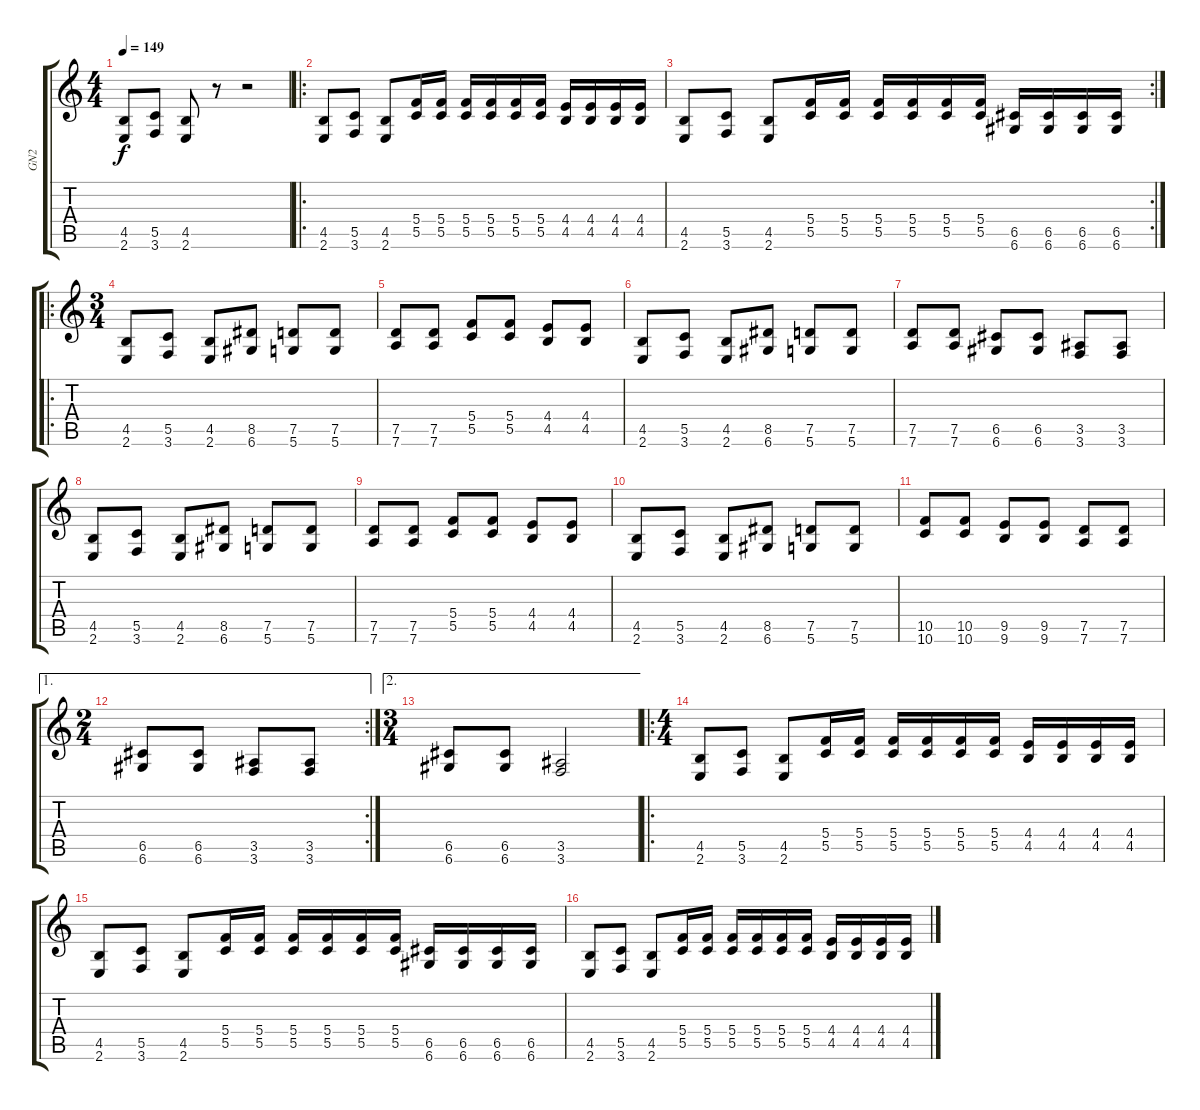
\track ("GN2" "GN2") {instrument overdrivenguitar}
\staff {score tabs}
\tuning (D4 A3 F3 C3 G2 D2) {hide}
\ts (4 4)
\tempo 149
\clef g2
\ks c
(4.5 2.6).8{dy f} (5.5 3.6).8 (4.5 2.6).8 r.8 r.2 |
\ro
(4.5 2.6).8 (5.5 3.6).8 (4.5 2.6).8 (5.4 5.5).16 (5.4 5.5).16 (5.4 5.5).16 (5.4 5.5).16 (5.4 5.5).16 (5.4 5.5).16 (4.4 4.5).16 (4.4 4.5).16 (4.4 4.5).16 (4.4 4.5).16 |
\rc 2
(4.5 2.6).8 (5.5 3.6).8 (4.5 2.6).8 (5.4 5.5).16 (5.4 5.5).16 (5.4 5.5).16 (5.4 5.5).16 (5.4 5.5).16 (5.4 5.5).16 (6.5 6.6).16 (6.5 6.6).16 (6.5 6.6).16 (6.5 6.6).16 |
\ro
\ts (3 4)
(4.5 2.6).8 (5.5 3.6).8 (4.5 2.6).8 (8.5 6.6).8 (7.5 5.6).8 (7.5 5.6).8 |
(7.5 7.6).8 (7.5 7.6).8 (5.4 5.5).8 (5.4 5.5).8 (4.4 4.5).8 (4.4 4.5).8 |
(4.5 2.6).8 (5.5 3.6).8 (4.5 2.6).8 (8.5 6.6).8 (7.5 5.6).8 (7.5 5.6).8 |
(7.5 7.6).8 (7.5 7.6).8 (6.5 6.6).8 (6.5 6.6).8 (3.5 3.6).8 (3.5 3.6).8 |
(4.5 2.6).8 (5.5 3.6).8 (4.5 2.6).8 (8.5 6.6).8 (7.5 5.6).8 (7.5 5.6).8 |
(7.5 7.6).8 (7.5 7.6).8 (5.4 5.5).8 (5.4 5.5).8 (4.4 4.5).8 (4.4 4.5).8 |
(4.5 2.6).8 (5.5 3.6).8 (4.5 2.6).8 (8.5 6.6).8 (7.5 5.6).8 (7.5 5.6).8 |
(10.5 10.6).8 (10.5 10.6).8 (9.5 9.6).8 (9.5 9.6).8 (7.5 7.6).8 (7.5 7.6).8 |
\ae 1
\rc 2
\ts (2 4)
(6.5 6.6).8 (6.5 6.6).8 (3.5 3.6).8 (3.5 3.6).8 |
\ae 2
\ts (3 4)
(6.5 6.6).8 (6.5 6.6).8 (3.5 3.6).2 |
\ro
\ts (4 4)
(4.5 2.6).8 (5.5 3.6).8 (4.5 2.6).8 (5.4 5.5).16 (5.4 5.5).16 (5.4 5.5).16 (5.4 5.5).16 (5.4 5.5).16 (5.4 5.5).16 (4.4 4.5).16 (4.4 4.5).16 (4.4 4.5).16 (4.4 4.5).16 |
(4.5 2.6).8 (5.5 3.6).8 (4.5 2.6).8 (5.4 5.5).16 (5.4 5.5).16 (5.4 5.5).16 (5.4 5.5).16 (5.4 5.5).16 (5.4 5.5).16 (6.5 6.6).16 (6.5 6.6).16 (6.5 6.6).16 (6.5 6.6).16 |
(4.5 2.6).8 (5.5 3.6).8 (4.5 2.6).8 (5.4 5.5).16 (5.4 5.5).16 (5.4 5.5).16 (5.4 5.5).16 (5.4 5.5).16 (5.4 5.5).16 (4.4 4.5).16 (4.4 4.5).16 (4.4 4.5).16 (4.4 4.5).16
